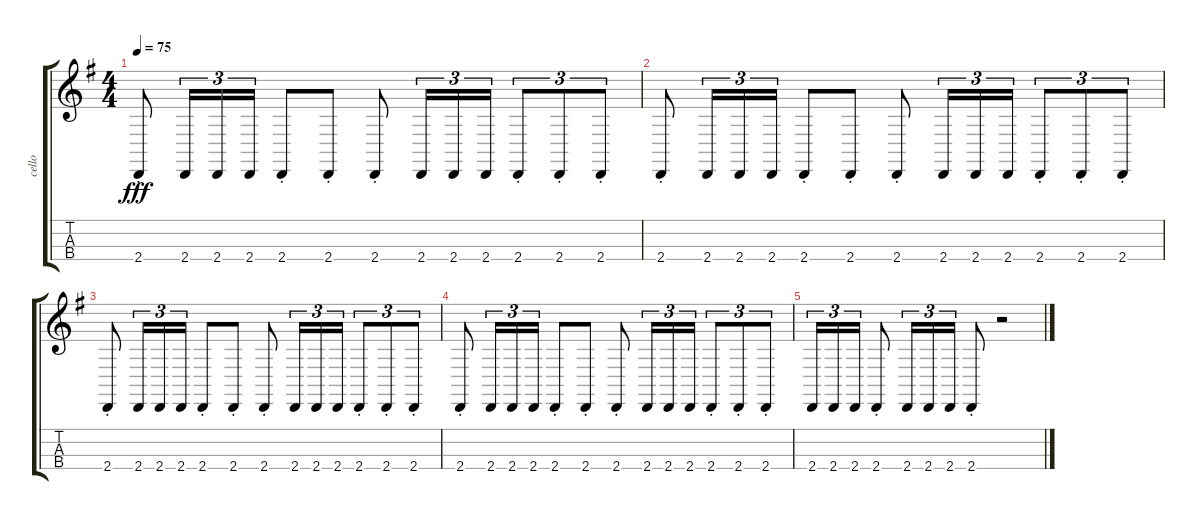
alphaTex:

\track ("cello" "cello") {instrument tremolostrings}
\staff {score tabs}
\tuning (A3 D3 G2 C2) {hide}
\ts (4 4)
\tempo 75
\clef g2
\ks g
2.4{st}.8{dy fff} 2.4.16{tu (3 2)} 2.4.16{tu (3 2)} 2.4.16{tu (3 2)} 2.4{st}.8 2.4{st}.8 2.4{st}.8 2.4.16{tu (3 2)} 2.4.16{tu (3 2)} 2.4.16{tu (3 2)} 2.4{st}.8{tu (3 2)} 2.4{st}.8{tu (3 2)} 2.4{st}.8{tu (3 2)} |
2.4{st}.8 2.4.16{tu (3 2)} 2.4.16{tu (3 2)} 2.4.16{tu (3 2)} 2.4{st}.8 2.4{st}.8 2.4{st}.8 2.4.16{tu (3 2)} 2.4.16{tu (3 2)} 2.4.16{tu (3 2)} 2.4{st}.8{tu (3 2)} 2.4{st}.8{tu (3 2)} 2.4{st}.8{tu (3 2)} |
2.4{st}.8 2.4.16{tu (3 2)} 2.4.16{tu (3 2)} 2.4.16{tu (3 2)} 2.4{st}.8 2.4{st}.8 2.4{st}.8 2.4.16{tu (3 2)} 2.4.16{tu (3 2)} 2.4.16{tu (3 2)} 2.4{st}.8{tu (3 2)} 2.4{st}.8{tu (3 2)} 2.4{st}.8{tu (3 2)} |
2.4{st}.8 2.4.16{tu (3 2)} 2.4.16{tu (3 2)} 2.4.16{tu (3 2)} 2.4{st}.8 2.4{st}.8 2.4{st}.8 2.4.16{tu (3 2)} 2.4.16{tu (3 2)} 2.4.16{tu (3 2)} 2.4{st}.8{tu (3 2)} 2.4{st}.8{tu (3 2)} 2.4{st}.8{tu (3 2)} |
2.4.16{tu (3 2)} 2.4.16{tu (3 2)} 2.4.16{tu (3 2)} 2.4{st}.8 2.4.16{tu (3 2)} 2.4.16{tu (3 2)} 2.4.16{tu (3 2)} 2.4{st}.8 r.2
